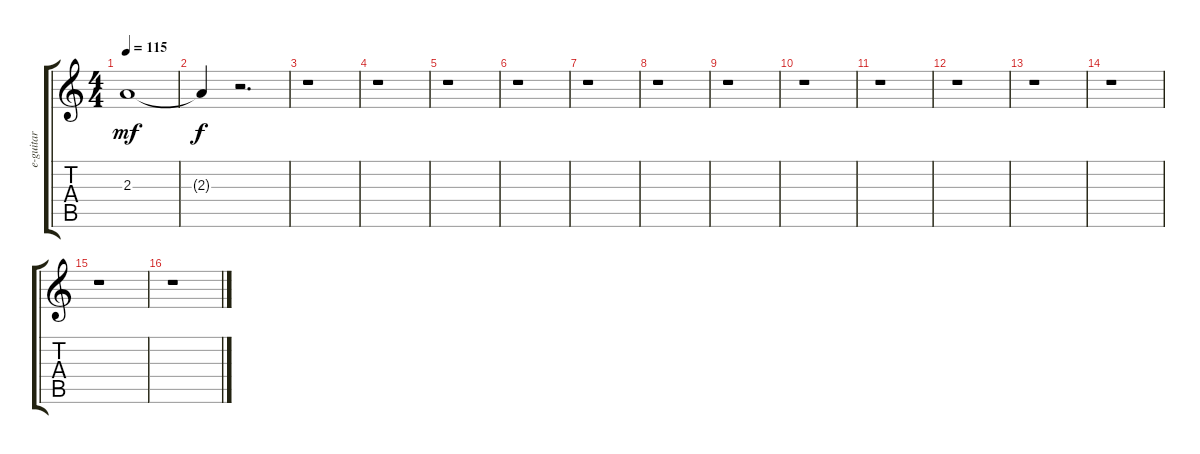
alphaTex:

\track ("e-guitar" "e-guitar") {instrument distortionguitar}
\staff {score tabs}
\tuning (E4 B3 G3 D3 A2 E2) {hide}
\ts (4 4)
\tempo 115
\clef g2
\ks c
2.3.1{dy mf} |
2.3{t}.4{dy f} r.2{d} |
r.1 |
r.1 |
r.1 |
r.1 |
r.1 |
r.1 |
r.1 |
r.1 |
r.1 |
r.1 |
r.1 |
r.1 |
r.1 |
r.1
